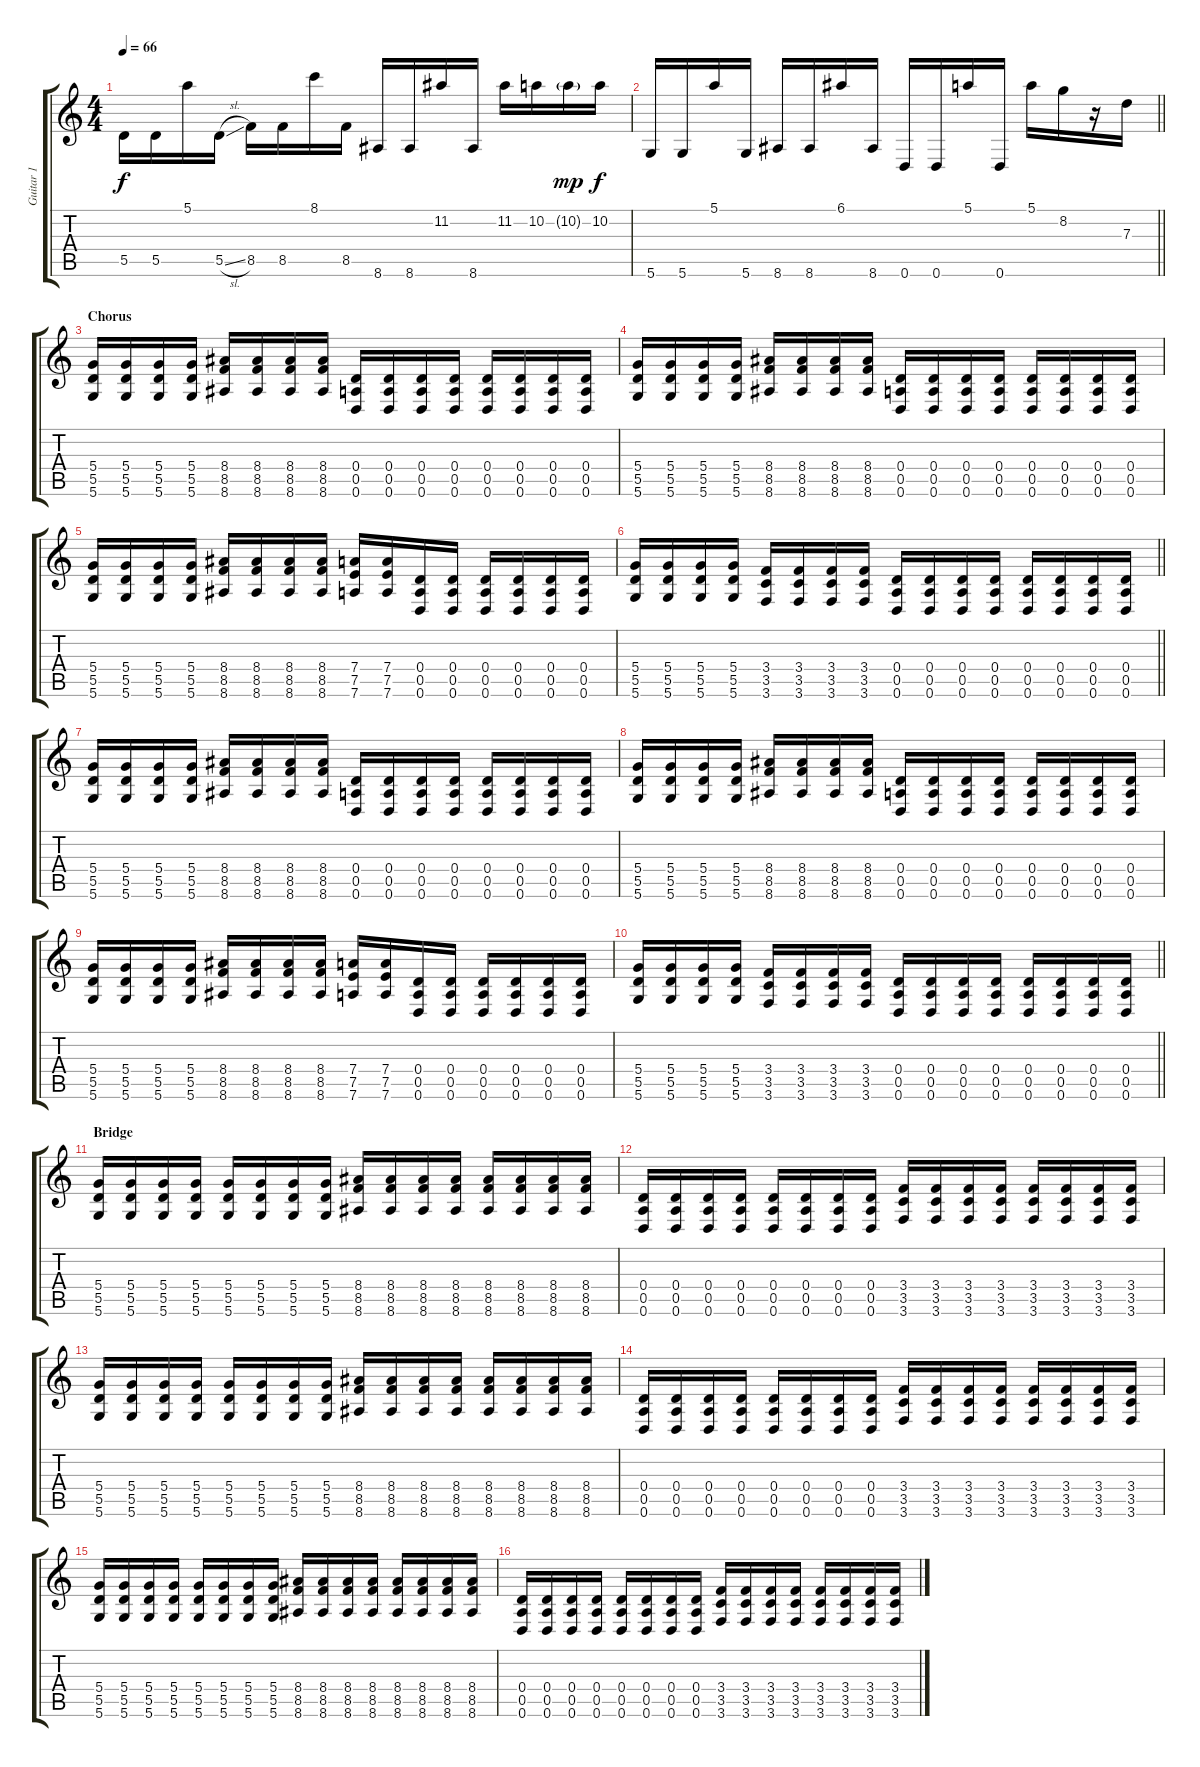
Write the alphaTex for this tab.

\track ("Guitar 1" "Guitar 1") {instrument overdrivenguitar}
\staff {score tabs}
\tuning (E4 B3 G3 D3 A2 D2) {hide}
\ts (4 4)
\tempo 66
\clef g2
\ks c
5.5.16{dy f} 5.5.16 5.1.16 5.5{sl}.16 8.5.16 8.5.16 8.1.16 8.5.16 8.6.16 8.6.16 11.2.16 8.6.16 11.2.16 10.2.16 10.2{g}.16{dy mp} 10.2.16{dy f} |
\barLineRight lightlight
5.6.16 5.6.16 5.1.16 5.6.16 8.6.16 8.6.16 6.1.16 8.6.16 0.6.16 0.6.16 5.1.16 0.6.16 5.1.16 8.2.16 r.16 7.3.16 |
\section ("" "Chorus")
(5.4 5.5 5.6).16 (5.4 5.5 5.6).16 (5.4 5.5 5.6).16 (5.4 5.5 5.6).16 (8.4 8.5 8.6).16 (8.4 8.5 8.6).16 (8.4 8.5 8.6).16 (8.4 8.5 8.6).16 (0.4 0.5 0.6).16 (0.4 0.5 0.6).16 (0.4 0.5 0.6).16 (0.4 0.5 0.6).16 (0.4 0.5 0.6).16 (0.4 0.5 0.6).16 (0.4 0.5 0.6).16 (0.4 0.5 0.6).16 |
(5.4 5.5 5.6).16 (5.4 5.5 5.6).16 (5.4 5.5 5.6).16 (5.4 5.5 5.6).16 (8.4 8.5 8.6).16 (8.4 8.5 8.6).16 (8.4 8.5 8.6).16 (8.4 8.5 8.6).16 (0.4 0.5 0.6).16 (0.4 0.5 0.6).16 (0.4 0.5 0.6).16 (0.4 0.5 0.6).16 (0.4 0.5 0.6).16 (0.4 0.5 0.6).16 (0.4 0.5 0.6).16 (0.4 0.5 0.6).16 |
(5.4 5.5 5.6).16 (5.4 5.5 5.6).16 (5.4 5.5 5.6).16 (5.4 5.5 5.6).16 (8.4 8.5 8.6).16 (8.4 8.5 8.6).16 (8.4 8.5 8.6).16 (8.4 8.5 8.6).16 (7.4 7.5 7.6).16 (7.4 7.5 7.6).16 (0.4 0.5 0.6).16 (0.4 0.5 0.6).16 (0.4 0.5 0.6).16 (0.4 0.5 0.6).16 (0.4 0.5 0.6).16 (0.4 0.5 0.6).16 |
\barLineRight lightlight
(5.4 5.5 5.6).16 (5.4 5.5 5.6).16 (5.4 5.5 5.6).16 (5.4 5.5 5.6).16 (3.4 3.5 3.6).16 (3.4 3.5 3.6).16 (3.4 3.5 3.6).16 (3.4 3.5 3.6).16 (0.4 0.5 0.6).16 (0.4 0.5 0.6).16 (0.4 0.5 0.6).16 (0.4 0.5 0.6).16 (0.4 0.5 0.6).16 (0.4 0.5 0.6).16 (0.4 0.5 0.6).16 (0.4 0.5 0.6).16 |
(5.4 5.5 5.6).16 (5.4 5.5 5.6).16 (5.4 5.5 5.6).16 (5.4 5.5 5.6).16 (8.4 8.5 8.6).16 (8.4 8.5 8.6).16 (8.4 8.5 8.6).16 (8.4 8.5 8.6).16 (0.4 0.5 0.6).16 (0.4 0.5 0.6).16 (0.4 0.5 0.6).16 (0.4 0.5 0.6).16 (0.4 0.5 0.6).16 (0.4 0.5 0.6).16 (0.4 0.5 0.6).16 (0.4 0.5 0.6).16 |
(5.4 5.5 5.6).16 (5.4 5.5 5.6).16 (5.4 5.5 5.6).16 (5.4 5.5 5.6).16 (8.4 8.5 8.6).16 (8.4 8.5 8.6).16 (8.4 8.5 8.6).16 (8.4 8.5 8.6).16 (0.4 0.5 0.6).16 (0.4 0.5 0.6).16 (0.4 0.5 0.6).16 (0.4 0.5 0.6).16 (0.4 0.5 0.6).16 (0.4 0.5 0.6).16 (0.4 0.5 0.6).16 (0.4 0.5 0.6).16 |
(5.4 5.5 5.6).16 (5.4 5.5 5.6).16 (5.4 5.5 5.6).16 (5.4 5.5 5.6).16 (8.4 8.5 8.6).16 (8.4 8.5 8.6).16 (8.4 8.5 8.6).16 (8.4 8.5 8.6).16 (7.4 7.5 7.6).16 (7.4 7.5 7.6).16 (0.4 0.5 0.6).16 (0.4 0.5 0.6).16 (0.4 0.5 0.6).16 (0.4 0.5 0.6).16 (0.4 0.5 0.6).16 (0.4 0.5 0.6).16 |
\barLineRight lightlight
(5.4 5.5 5.6).16 (5.4 5.5 5.6).16 (5.4 5.5 5.6).16 (5.4 5.5 5.6).16 (3.4 3.5 3.6).16 (3.4 3.5 3.6).16 (3.4 3.5 3.6).16 (3.4 3.5 3.6).16 (0.4 0.5 0.6).16 (0.4 0.5 0.6).16 (0.4 0.5 0.6).16 (0.4 0.5 0.6).16 (0.4 0.5 0.6).16 (0.4 0.5 0.6).16 (0.4 0.5 0.6).16 (0.4 0.5 0.6).16 |
\section ("" "Bridge")
(5.4 5.5 5.6).16 (5.4 5.5 5.6).16 (5.4 5.5 5.6).16 (5.4 5.5 5.6).16 (5.4 5.5 5.6).16 (5.4 5.5 5.6).16 (5.4 5.5 5.6).16 (5.4 5.5 5.6).16 (8.4 8.5 8.6).16 (8.4 8.5 8.6).16 (8.4 8.5 8.6).16 (8.4 8.5 8.6).16 (8.4 8.5 8.6).16 (8.4 8.5 8.6).16 (8.4 8.5 8.6).16 (8.4 8.5 8.6).16 |
(0.4 0.5 0.6).16 (0.4 0.5 0.6).16 (0.4 0.5 0.6).16 (0.4 0.5 0.6).16 (0.4 0.5 0.6).16 (0.4 0.5 0.6).16 (0.4 0.5 0.6).16 (0.4 0.5 0.6).16 (3.4 3.5 3.6).16 (3.4 3.5 3.6).16 (3.4 3.5 3.6).16 (3.4 3.5 3.6).16 (3.4 3.5 3.6).16 (3.4 3.5 3.6).16 (3.4 3.5 3.6).16 (3.4 3.5 3.6).16 |
(5.4 5.5 5.6).16 (5.4 5.5 5.6).16 (5.4 5.5 5.6).16 (5.4 5.5 5.6).16 (5.4 5.5 5.6).16 (5.4 5.5 5.6).16 (5.4 5.5 5.6).16 (5.4 5.5 5.6).16 (8.4 8.5 8.6).16 (8.4 8.5 8.6).16 (8.4 8.5 8.6).16 (8.4 8.5 8.6).16 (8.4 8.5 8.6).16 (8.4 8.5 8.6).16 (8.4 8.5 8.6).16 (8.4 8.5 8.6).16 |
(0.4 0.5 0.6).16 (0.4 0.5 0.6).16 (0.4 0.5 0.6).16 (0.4 0.5 0.6).16 (0.4 0.5 0.6).16 (0.4 0.5 0.6).16 (0.4 0.5 0.6).16 (0.4 0.5 0.6).16 (3.4 3.5 3.6).16 (3.4 3.5 3.6).16 (3.4 3.5 3.6).16 (3.4 3.5 3.6).16 (3.4 3.5 3.6).16 (3.4 3.5 3.6).16 (3.4 3.5 3.6).16 (3.4 3.5 3.6).16 |
(5.4 5.5 5.6).16 (5.4 5.5 5.6).16 (5.4 5.5 5.6).16 (5.4 5.5 5.6).16 (5.4 5.5 5.6).16 (5.4 5.5 5.6).16 (5.4 5.5 5.6).16 (5.4 5.5 5.6).16 (8.4 8.5 8.6).16 (8.4 8.5 8.6).16 (8.4 8.5 8.6).16 (8.4 8.5 8.6).16 (8.4 8.5 8.6).16 (8.4 8.5 8.6).16 (8.4 8.5 8.6).16 (8.4 8.5 8.6).16 |
(0.4 0.5 0.6).16 (0.4 0.5 0.6).16 (0.4 0.5 0.6).16 (0.4 0.5 0.6).16 (0.4 0.5 0.6).16 (0.4 0.5 0.6).16 (0.4 0.5 0.6).16 (0.4 0.5 0.6).16 (3.4 3.5 3.6).16 (3.4 3.5 3.6).16 (3.4 3.5 3.6).16 (3.4 3.5 3.6).16 (3.4 3.5 3.6).16 (3.4 3.5 3.6).16 (3.4 3.5 3.6).16 (3.4 3.5 3.6).16
